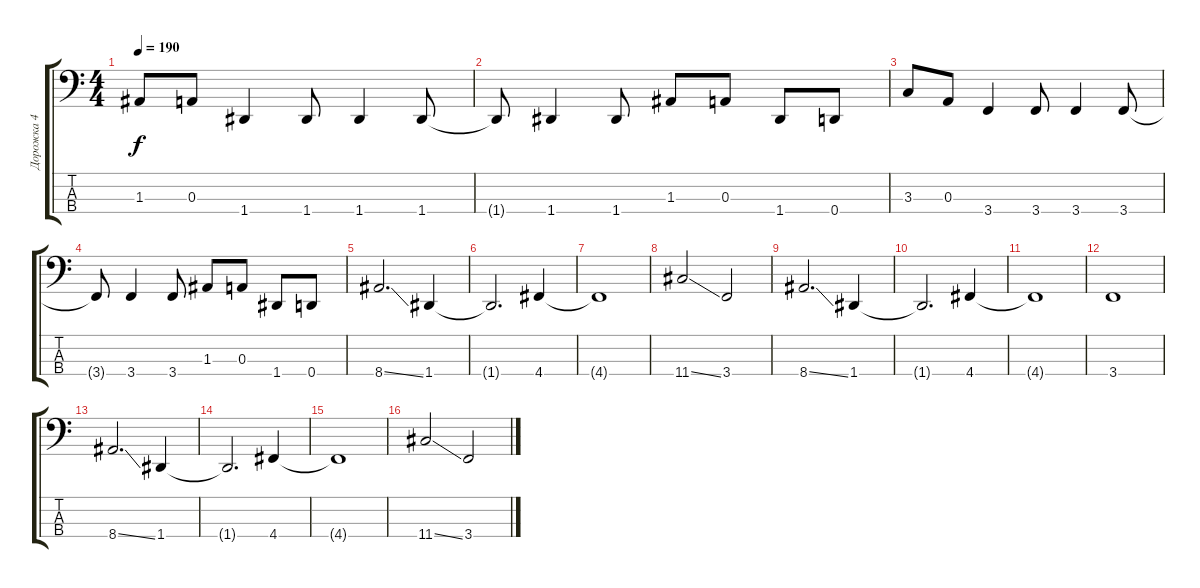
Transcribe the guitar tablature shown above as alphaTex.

\track ("Дорожка 4" "Дорожка 4") {instrument electricbassfinger}
\staff {score tabs}
\tuning (G2 D2 A1 D1) {hide}
\ts (4 4)
\tempo 190
\clef f4
\ks c
1.3.8{dy f} 0.3.8 1.4.4 1.4.8 1.4.4 1.4.8 |
1.4{t}.8 1.4.4 1.4.8 1.3.8 0.3.8 1.4.8 0.4.8 |
3.3.8 0.3.8 3.4.4 3.4.8 3.4.4 3.4.8 |
3.4{t}.8 3.4.4 3.4.8 1.3.8 0.3.8 1.4.8 0.4.8 |
8.4{ss}.2{d} 1.4.4 |
1.4{t}.2{d} 4.4.4 |
4.4{t}.1 |
11.4{ss}.2 3.4.2 |
8.4{ss}.2{d} 1.4.4 |
1.4{t}.2{d} 4.4.4 |
4.4{t}.1 |
3.4.1 |
8.4{ss}.2{d} 1.4.4 |
1.4{t}.2{d} 4.4.4 |
4.4{t}.1 |
11.4{ss}.2 3.4.2
